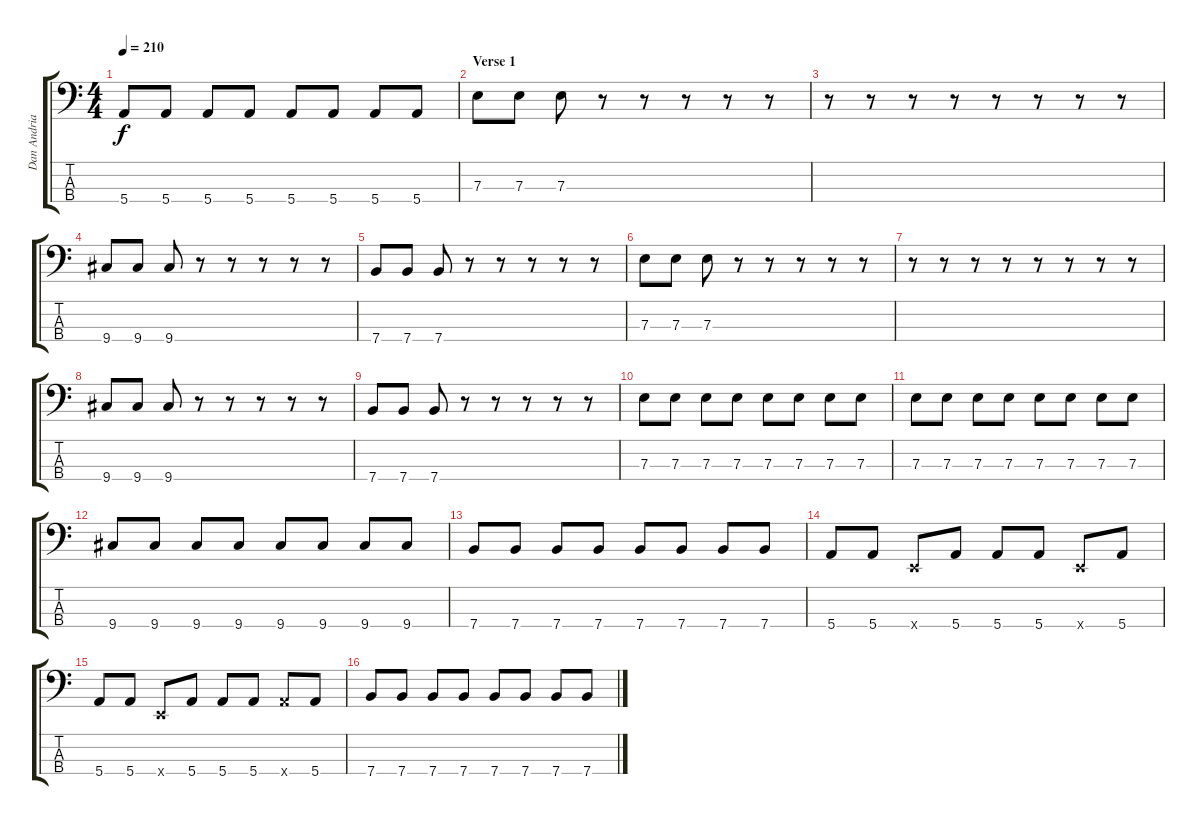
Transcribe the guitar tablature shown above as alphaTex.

\track ("Dan Andriano - Bass" "Dan Andria") {instrument electricbasspick}
\staff {score tabs}
\tuning (G2 D2 A1 E1) {hide}
\ts (4 4)
\tempo 210
\clef f4
\ks c
5.4.8{dy f} 5.4.8 5.4.8 5.4.8 5.4.8 5.4.8 5.4.8 5.4.8 |
\section ("" "Verse 1")
7.3.8 7.3.8 7.3.8 r.8 r.8 r.8 r.8 r.8 |
r.8 r.8 r.8 r.8 r.8 r.8 r.8 r.8 |
9.4.8 9.4.8 9.4.8 r.8 r.8 r.8 r.8 r.8 |
7.4.8 7.4.8 7.4.8 r.8 r.8 r.8 r.8 r.8 |
7.3.8 7.3.8 7.3.8 r.8 r.8 r.8 r.8 r.8 |
r.8 r.8 r.8 r.8 r.8 r.8 r.8 r.8 |
9.4.8 9.4.8 9.4.8 r.8 r.8 r.8 r.8 r.8 |
7.4.8 7.4.8 7.4.8 r.8 r.8 r.8 r.8 r.8 |
7.3.8 7.3.8 7.3.8 7.3.8 7.3.8 7.3.8 7.3.8 7.3.8 |
7.3.8 7.3.8 7.3.8 7.3.8 7.3.8 7.3.8 7.3.8 7.3.8 |
9.4.8 9.4.8 9.4.8 9.4.8 9.4.8 9.4.8 9.4.8 9.4.8 |
7.4.8 7.4.8 7.4.8 7.4.8 7.4.8 7.4.8 7.4.8 7.4.8 |
5.4.8 5.4.8 0.4{x}.8 5.4.8 5.4.8 5.4.8 0.4{x}.8 5.4.8 |
5.4.8 5.4.8 0.4{x}.8 5.4.8 5.4.8 5.4.8 5.4{x}.8 5.4.8 |
7.4.8 7.4.8 7.4.8 7.4.8 7.4.8 7.4.8 7.4.8 7.4.8
